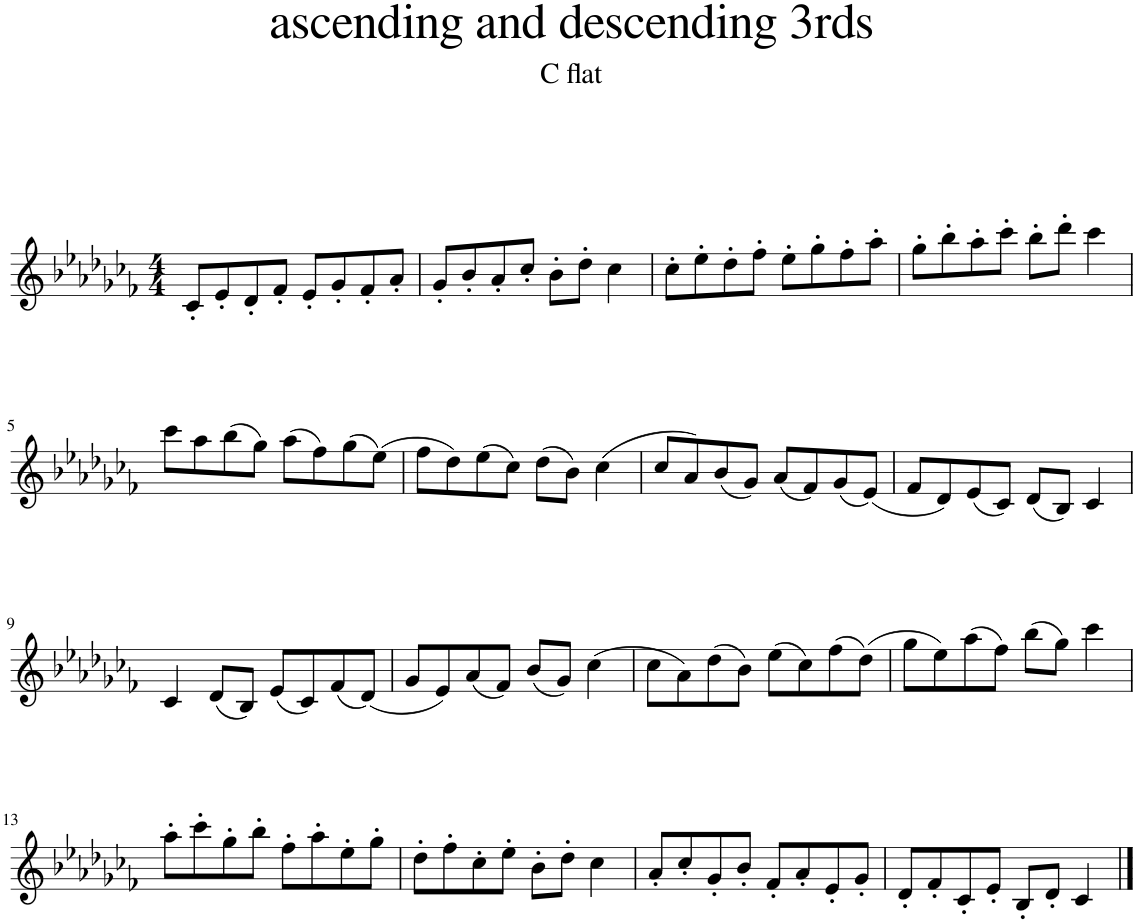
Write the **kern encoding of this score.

**kern
*part1
*staff1
*I"Oboe
*I'Ob
*clefG2
*k[b-e-a-d-g-c-f-]
*M4/4
=1
8c-'/L
8e-'/
8d-'/
8f-'/J
8e-'/L
8g-'/
8f-'/
8a-'/J
=2
8g-'/L
8b-'/
8a-'/
8cc-'/J
8b-'\L
8dd-'\J
4cc-\
=3
8cc-'\L
8ee-'\
8dd-'\
8ff-'\J
8ee-'\L
8gg-'\
8ff-'\
8aa-'\J
=4
8gg-'\L
8bb-'\
8aa-'\
8ccc-'\J
8bb-'\L
8ddd-'\J
((4ccc-\
!!LO:LB:g=z
=5
8ccc-\L
8aa-\))
(8bb-\
8gg-\J)
(8aa-\L
8ff-\)
(8gg-\
(8ee-\J)
=6
8ff-\L
8dd-\)
(8ee-\
8cc-\J)
(8dd-\L
8b-\J)
(4cc-\
=7
8cc-/L
8a-/)
(8b-/
8g-/J)
(8a-/L
8f-/)
(8g-/
(8e-/J)
=8
8f-/L
8d-/)
(8e-/
8c-/J)
(8d-/L
8B-/J)
4c-/
!!LO:LB:g=z
=9
4c-/
(8d-/L
8B-/J)
(8e-/L
8c-/)
(8f-/
(8d-/J)
=10
8g-/L
8e-/)
(8a-/
8f-/J)
(8b-/L
8g-/J)
(4cc-\
=11
8cc-\L
8a-\)
(8dd-\
8b-\J)
(8ee-\L
8cc-\)
(8ff-\
(8dd-\J)
=12
8gg-\L
8ee-\)
(8aa-\
8ff-\J)
(8bb-\L
8gg-\J)
4ccc-\
!!LO:LB:g=z
=13
8aa-'\L
8ccc-'\
8gg-'\
8bb-'\J
8ff-'\L
8aa-'\
8ee-'\
8gg-'\J
=14
8dd-'\L
8ff-'\
8cc-'\
8ee-'\J
8b-'\L
8dd-'\J
4cc-\
=15
8a-'/L
8cc-'/
8g-'/
8b-'/J
8f-'/L
8a-'/
8e-'/
8g-'/J
=16
8d-'/L
8f-'/
8c-'/
8e-'/J
8B-'/L
8d-'/J
4c-/
==
*-
